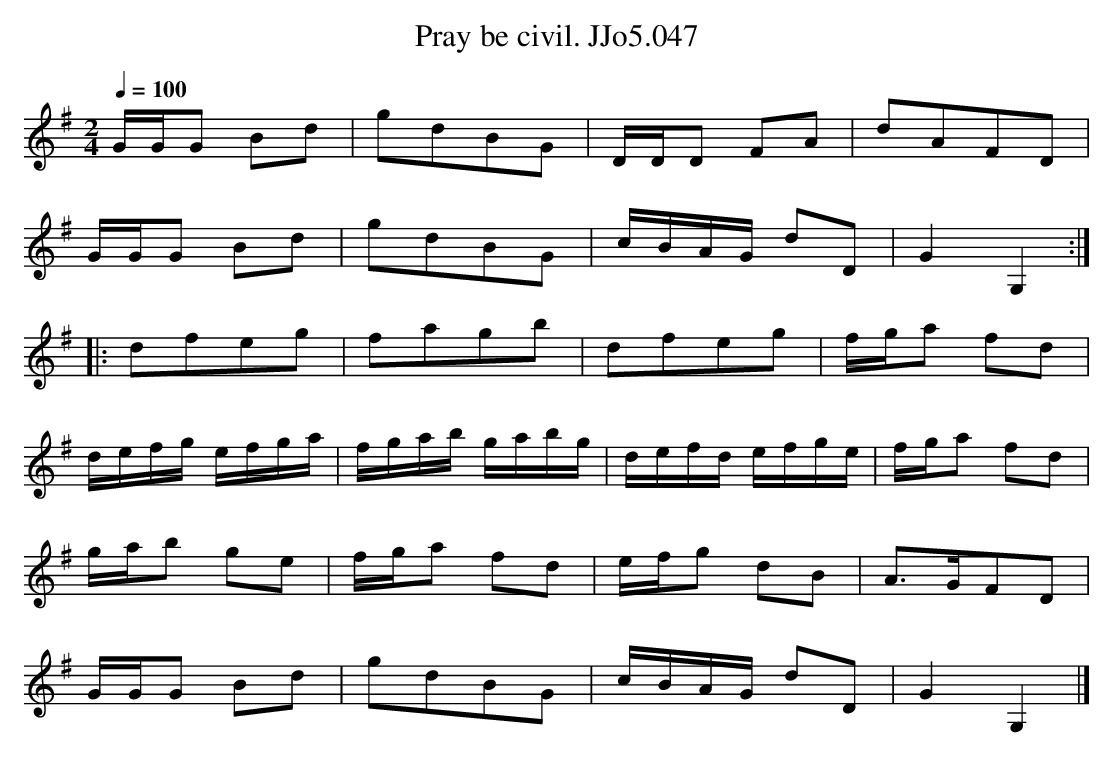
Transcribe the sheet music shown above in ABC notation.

X:1
T:Pray be civil. JJo5.047
M:2/4
L:1/8
Q:1/4=100
K:G
G/G/G Bd | gdBG | D/D/D FA | dAFD |
G/G/G Bd | gdBG | c/B/A/G/ dD | G2 G,2 :|
|: dfeg | fagb | dfeg | f/g/a fd |
d/e/f/g/ e/f/g/a/ | f/g/a/b/ g/a/b/g/ | d/e/f/d/ e/f/g/e/ | f/g/a fd |
g/a/b ge | f/g/a fd | e/f/g dB | A>GFD |
G/G/G Bd | gdBG | c/B/A/G/ dD | G2 G,2 |]
